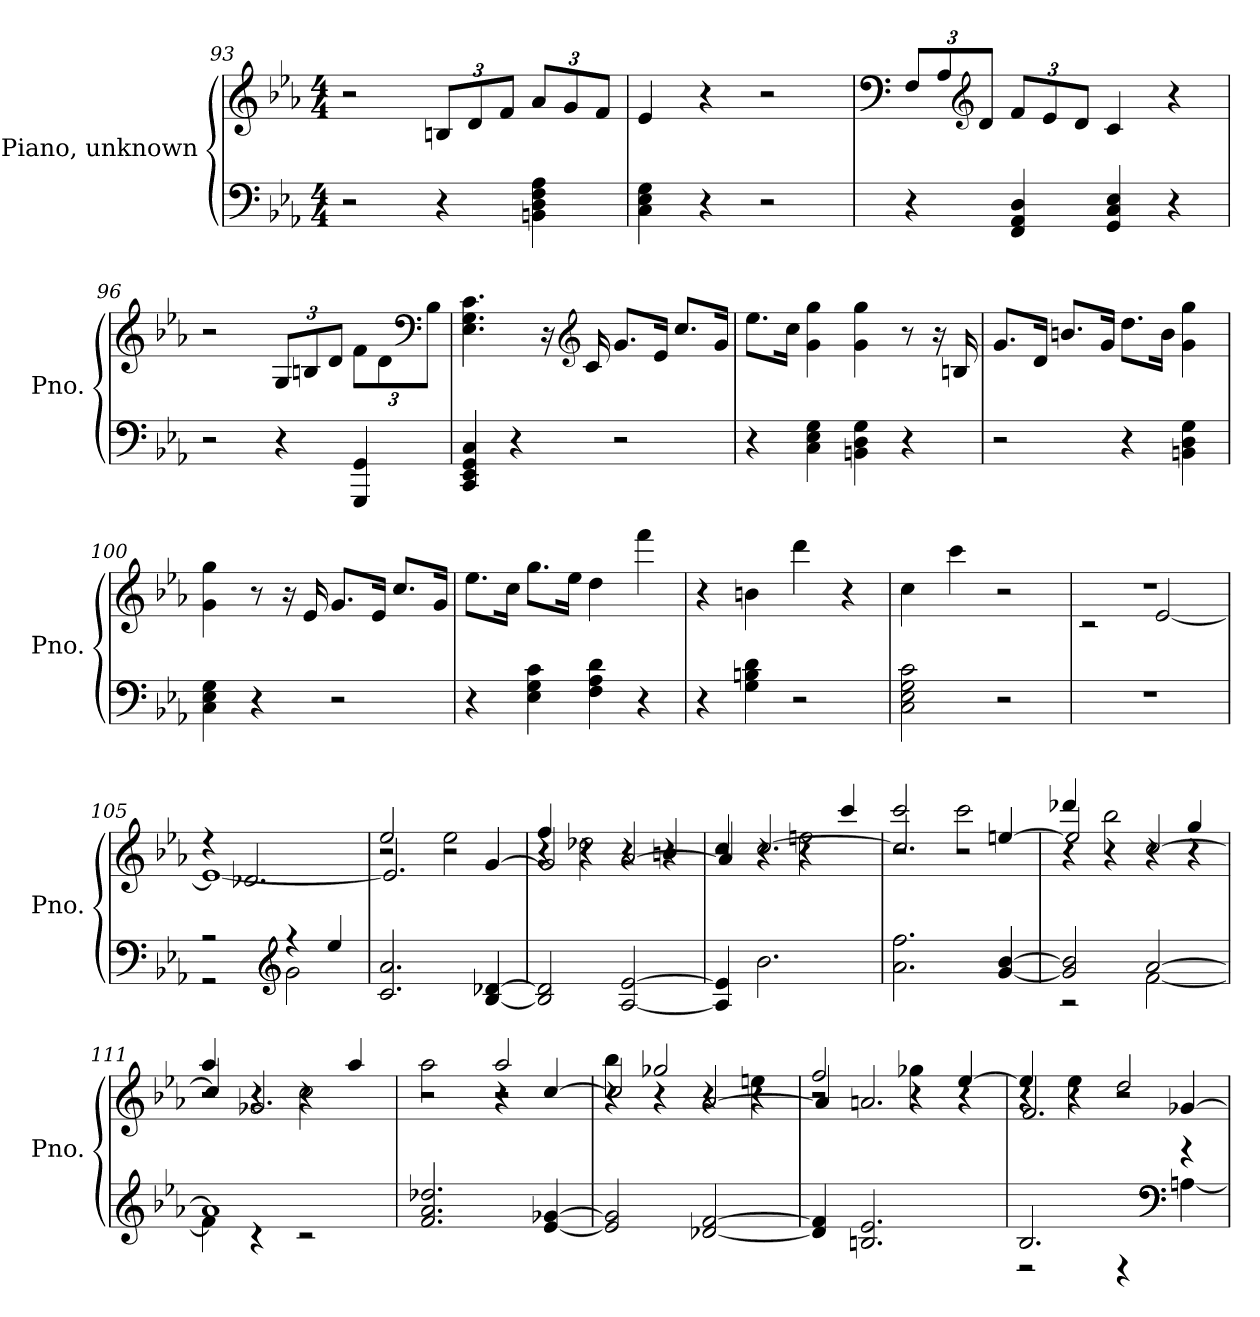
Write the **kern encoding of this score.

**kern	**kern
*part1	*part1
*staff2	*staff1
*I"Piano, unknown	*
*I'Pno.	*
*clefF4	*clefG2
*k[b-e-a-]	*k[b-e-a-]
*M4/4	*M4/4
=93	=93
2r	2r
*	*Xbrackettup
4r	12Bn/L
.	12d/
.	12f/J
4BBn\ 4D\ 4F\ 4A-\	12a-/L
.	12g/
.	12f/J
=94	=94
4C\ 4E-\ 4G\	4e-/
4r	4r
2r	2r
=95	=95
*	*clefF4
4r	12F/L
.	12A-/
*	*clefG2
.	12d/J
4FF/ 4AA-/ 4D/	12f/L
.	12e-/
.	12d/J
4GG/ 4C/ 4E-/	4c/
4r	4r
!!LO:LB:g=z
=96	=96
2r	2r
4r	12G/L
.	12Bn/
.	12d/J
4GGG/ 4GG/	12f\L
.	12d\
*	*clefF4
.	12B\J
=97	=97
4CC/ 4EE-/ 4GG/ 4C/	4.E-\ 4.G\ 4.c\
4r	.
.	16r
*	*clefG2
.	16c/
2r	8.g/L
.	16e-/Jk
.	8.cc/L
.	16g/Jk
=98	=98
4r	8.ee-\L
.	16cc\Jk
4C\ 4E-\ 4G\	4g\ 4gg\
4BBn\ 4D\ 4G\	4g\ 4gg\
4r	8r
.	16r
.	16Bn/
=99	=99
2r	8.g/L
.	16d/Jk
.	8.bn/L
.	16g/Jk
4r	8.dd\L
.	16b\Jk
4BBn\ 4D\ 4G\	4g\ 4gg\
!!LO:LB:g=z
=100	=100
4C\ 4E-\ 4G\	4g\ 4gg\
4r	8r
.	16r
.	16e-/
2r	8.g/L
.	16e-/Jk
.	8.cc/L
.	16g/Jk
=101	=101
4r	8.ee-\L
.	16cc\Jk
4E-\ 4G\ 4c\	8.gg\L
.	16ee-\Jk
4F\ 4A-\ 4d\	4dd\
4r	4fff\
=102	=102
4r	4r
4G\ 4Bn\ 4d\	4bn\
2r	4ddd\
.	4r
=103	=103
2C\ 2E-\ 2G\ 2c\	4cc\
.	4ccc\
2r	2r
=104	=104
*	*^
1r	1r	2r
.	.	[2e-/
=105	=105	=105
*^	*	*
2r	2r	4r	1e-_
.	.	2.d-X/	.
*clefG2	*	*	*
4r	2g\	.	.
4ee-/	.	.	.
*v	*v	*	*
=106	=106	=106
*	*	*^
2.c/ 2.a-/	2ee-/	2r	2.e-/]
.	2r	2ee-\	.
[4B-/ [4d-X/	.	.	[4g/
!!LO:PB:g=z	!!	!!
=107	=107	=107	=107
2B-/] 2d-/]	4ff/	4r	2g/]
.	4r	2dd-X\	.
[2A-/ [2e-/	4r	.	[2a-/
.	4bn/	4r	.
=108	=108	=108	=108
4A-/] 4e-/]	4cc/	2r	4a-/]
2.b-\	4r	.	[2.cc/
.	4r	2een\	.
.	4ccc/	.	.
=109	=109	=109	=109
2.a-\ 2.ff\	2ccc/	2r	2.cc/]
.	2r	2ccc\	.
[4g/ [4b-/	.	.	[4een/
=110	=110	=110	=110
*^	*	*	*
2g/] 2b-/]	2r	4ddd-X/	4r	2ee/]
.	.	4r	2bb-\	.
[2a-/	[2f\	4r	.	[2cc/
.	.	4gg/	4r	.
=111	=111	=111	=111	=111
1a-]	4f\]	4aa-/	2r	4cc/]
.	4r	4r	.	2.g-X/
.	2r	4r	2cc\	.
.	.	4aa-/	.	.
*v	*v	*	*	*
=112	=112	=112	=112
2.f/ 2.a-/ 2.dd-X/	2r	2aa-\	2r
.	2aa-/	2r	4r
[4e-/ [4g-X/	.	.	[4cc/
=113	=113	=113	=113
2e-/] 2g-/]	4r	4bb-\	2cc/]
.	2gg-X/	4r	.
[2d-X/ [2f/	.	4r	[2a-/
.	4r	4een\	.
!!LO:LB:g=z	!!	!!
=114	=114	=114	=114
4d-/] 4f/]	2ff/	2r	4a-/]
2.Bn/ 2.e-/	.	.	2.an/
.	4r	4gg-X\	.
.	[4ee-/	4r	.
=115	=115	=115	=115
*^	*	*	*
2.B-/	2r	4ee-/]	4r	2.f/
.	.	4r	4ee-\	.
.	4r	2dd/	2r	.
*clefF4	*	*	*	*
4r	[4An\	.	.	[4g-X/
*v	*v	*	*	*
*	*v	*v	*v
=	=
*-	*-
